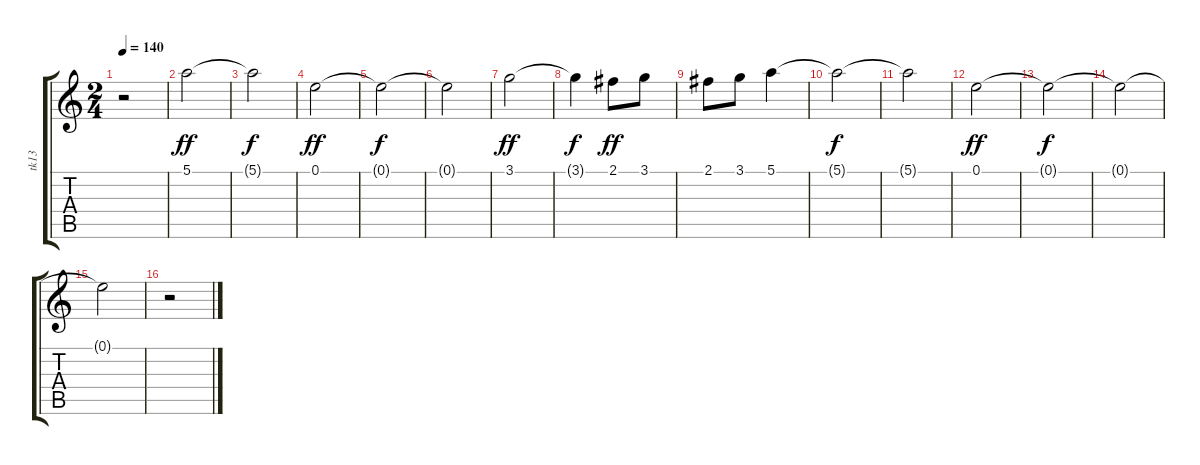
\track ("tk13" "tk13") {instrument electricguitarjazz}
\staff {score tabs}
\tuning (E4 B3 G3 D3 A2 E2) {hide}
\ts (2 4)
\tempo 140
\clef g2
\ks c
r.2{dy f} |
5.1.2{dy ff} |
5.1{t}.2{dy f} |
0.1.2{dy ff} |
0.1{t}.2{dy f} |
0.1{t}.2 |
3.1.2{dy ff} |
3.1{t}.4{dy f} 2.1.8{dy ff} 3.1.8 |
2.1.8 3.1.8 5.1.4 |
5.1{t}.2{dy f} |
5.1{t}.2 |
0.1.2{dy ff} |
0.1{t}.2{dy f} |
0.1{t}.2 |
0.1{t}.2 |
r.2
